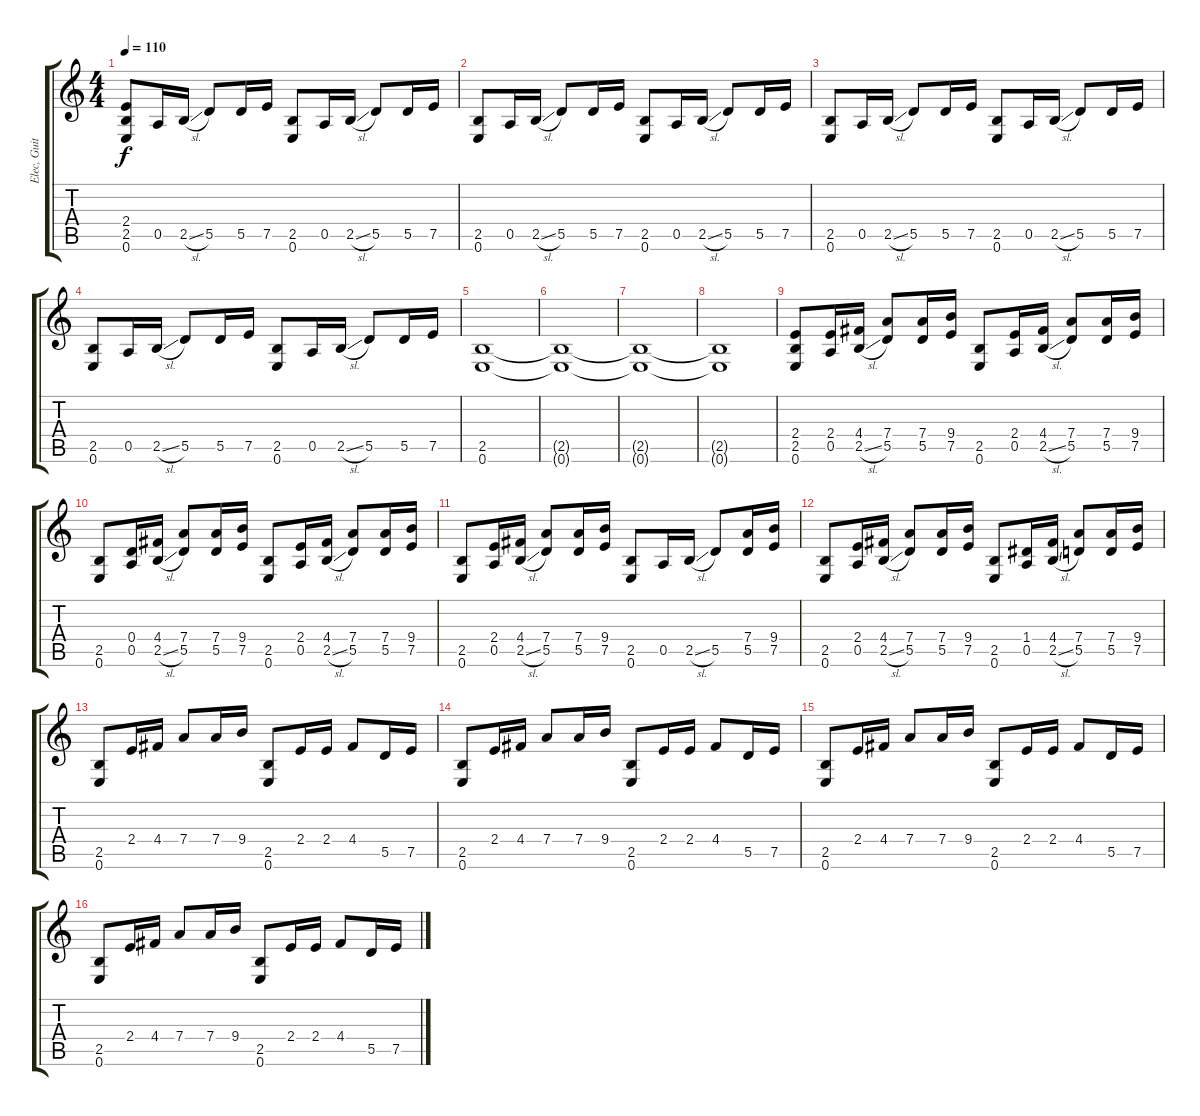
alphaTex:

\track ("Elec, Guitar" "Elec, Guit") {instrument overdrivenguitar}
\staff {score tabs}
\tuning (E4 B3 G3 D3 A2 E2) {hide}
\ts (4 4)
\tempo 110
\clef g2
\ks c
(2.4 2.5 0.6).8{dy f} 0.5.16 2.5{sl}.16 5.5.8 5.5.16 7.5.16 (2.5 0.6).8 0.5.16 2.5{sl}.16 5.5.8 5.5.16 7.5.16 |
(2.5 0.6).8 0.5.16 2.5{sl}.16 5.5.8 5.5.16 7.5.16 (2.5 0.6).8 0.5.16 2.5{sl}.16 5.5.8 5.5.16 7.5.16 |
(2.5 0.6).8 0.5.16 2.5{sl}.16 5.5.8 5.5.16 7.5.16 (2.5 0.6).8 0.5.16 2.5{sl}.16 5.5.8 5.5.16 7.5.16 |
(2.5 0.6).8 0.5.16 2.5{sl}.16 5.5.8 5.5.16 7.5.16 (2.5 0.6).8 0.5.16 2.5{sl}.16 5.5.8 5.5.16 7.5.16 |
(2.5 0.6).1 |
(2.5{t} 0.6{t}).1 |
(2.5{t} 0.6{t}).1 |
(2.5{t} 0.6{t}).1 |
(2.4 2.5 0.6).8 (2.4 0.5).16 (4.4 2.5{sl}).16 (7.4 5.5).8 (7.4 5.5).16 (9.4 7.5).16 (2.5 0.6).8 (2.4 0.5).16 (4.4 2.5{sl}).16 (7.4 5.5).8 (7.4 5.5).16 (9.4 7.5).16 |
(2.5 0.6).8 (0.4 0.5).16 (4.4 2.5{sl}).16 (7.4 5.5).8 (7.4 5.5).16 (9.4 7.5).16 (2.5 0.6).8 (2.4 0.5).16 (4.4 2.5{sl}).16 (7.4 5.5).8 (7.4 5.5).16 (9.4 7.5).16 |
(2.5 0.6).8 (2.4 0.5).16 (4.4 2.5{sl}).16 (7.4 5.5).8 (7.4 5.5).16 (9.4 7.5).16 (2.5 0.6).8 0.5.16 2.5{sl}.16 5.5.8 (7.4 5.5).16 (9.4 7.5).16 |
(2.5 0.6).8 (2.4 0.5).16 (4.4 2.5{sl}).16 (7.4 5.5).8 (7.4 5.5).16 (9.4 7.5).16 (2.5 0.6).8 (1.4 0.5).16 (4.4 2.5{sl}).16 (7.4 5.5).8 (7.4 5.5).16 (9.4 7.5).16 |
(2.5 0.6).8 2.4.16 4.4.16 7.4.8 7.4.16 9.4.16 (2.5 0.6).8 2.4.16 2.4.16 4.4.8 5.5.16 7.5.16 |
(2.5 0.6).8 2.4.16 4.4.16 7.4.8 7.4.16 9.4.16 (2.5 0.6).8 2.4.16 2.4.16 4.4.8 5.5.16 7.5.16 |
(2.5 0.6).8 2.4.16 4.4.16 7.4.8 7.4.16 9.4.16 (2.5 0.6).8 2.4.16 2.4.16 4.4.8 5.5.16 7.5.16 |
(2.5 0.6).8 2.4.16 4.4.16 7.4.8 7.4.16 9.4.16 (2.5 0.6).8 2.4.16 2.4.16 4.4.8 5.5.16 7.5.16
